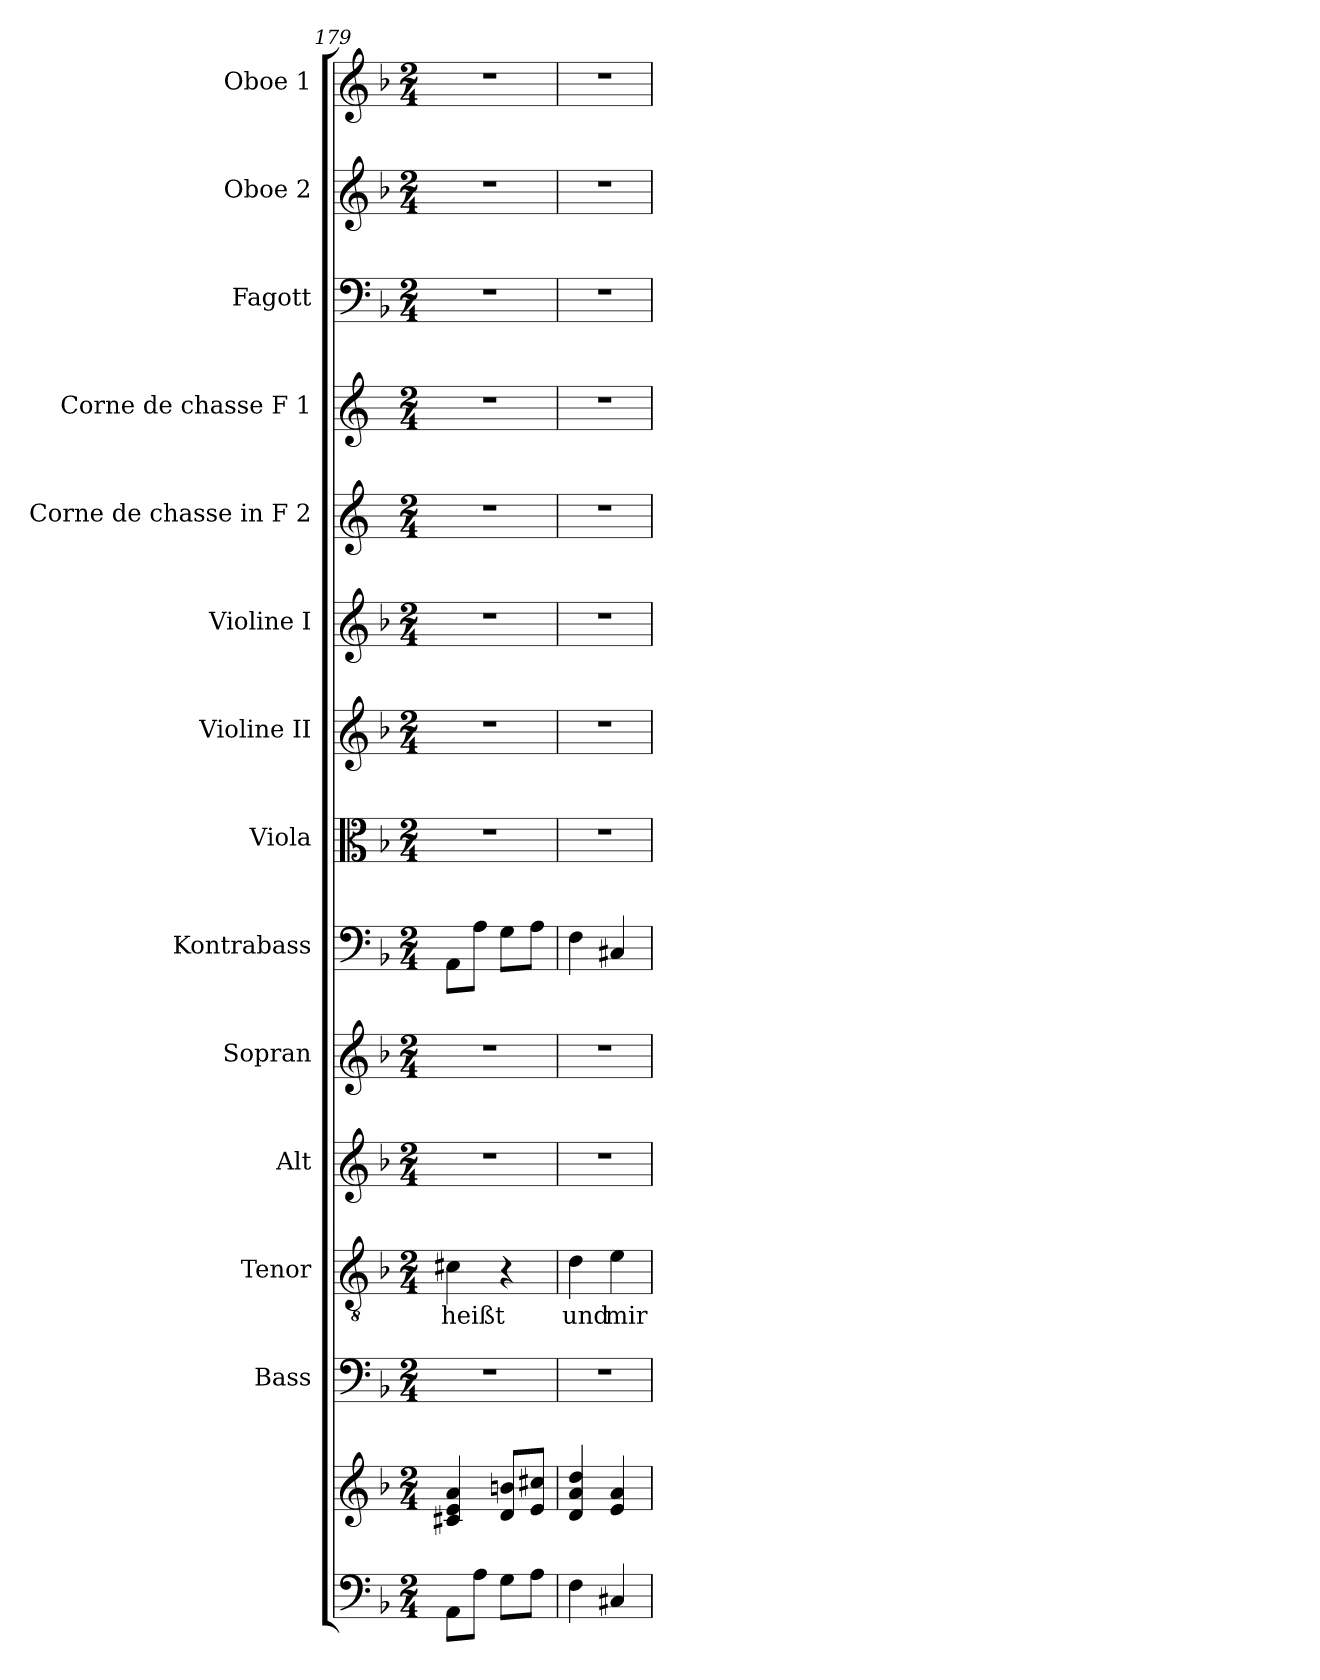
**kern	**kern	**kern	**kern	**text	**kern	**kern	**kern	**kern	**kern	**kern	**kern	**kern	**kern	**kern	**kern
*part14	*part14	*part13	*part12	*part12	*part11	*part10	*part9	*part8	*part7	*part6	*part5	*part4	*part3	*part2	*part1
*staff15	*staff14	*staff13	*staff12	*staff12	*staff11	*staff10	*staff9	*staff8	*staff7	*staff6	*staff5	*staff4	*staff3	*staff2	*staff1
*	*	*I"Bass	*I"Tenor	*	*I"Alt	*I"Sopran	*I"Kontrabass	*I"Viola	*I"Violine II	*I"Violine I	*I"Corne de chasse in F 2	*I"Corne de chasse F 1	*I"Fagott	*I"Oboe 2	*I"Oboe 1
*	*	*I'B.	*I'T.	*	*I'A.	*I'S.	*I'Kb.	*I'Vla.	*I'Vl. II	*I'Vl. I	*	*	*I'Fg.	*I'Ob. 2	*I'Ob. 1
*clefF4	*clefG2	*clefF4	*clefGv2	*	*clefG2	*clefG2	*clefF4	*clefC3	*clefG2	*clefG2	*clefG2	*clefG2	*clefF4	*clefG2	*clefG2
*	*	*	*	*	*	*	*ITrd7c12	*	*	*	*ITrd4c7	*ITrd4c7	*	*	*
*k[b-]	*k[b-]	*k[b-]	*k[b-]	*	*k[b-]	*k[b-]	*k[b-]	*k[b-]	*k[b-]	*k[b-]	*k[b-]	*k[b-]	*k[b-]	*k[b-]	*k[b-]
*F:	*F:	*F:	*F:	*	*F:	*F:	*F:	*F:	*F:	*F:	*F:	*F:	*F:	*F:	*F:
*M2/4	*M2/4	*M2/4	*M2/4	*	*M2/4	*M2/4	*M2/4	*M2/4	*M2/4	*M2/4	*M2/4	*M2/4	*M2/4	*M2/4	*M2/4
=179	=179	=179	=179	=179	=179	=179	=179	=179	=179	=179	=179	=179	=179	=179	=179
!	!	!	!	!LO:LY:b	!	!	!	!	!	!	!	!	!	!	!
8AA\L	4c#X/ 4e/ 4a/	2r	4c#X\	heißt	2r	2r	8AAA\L	2r	2r	2r	2r	2r	2r	2r	2r
8A\J	.	.	.	.	.	.	8AA\J	.	.	.	.	.	.	.	.
8G\L	8d/ 8bn/L	.	4r	.	.	.	8GG\L	.	.	.	.	.	.	.	.
8A\J	8e/ 8cc#X/J	.	.	.	.	.	8AA\J	.	.	.	.	.	.	.	.
=180	=180	=180	=180	=180	=180	=180	=180	=180	=180	=180	=180	=180	=180	=180	=180
!	!	!	!	!LO:LY:b	!	!	!	!	!	!	!	!	!	!	!
4F\	4d/ 4a/ 4dd/	2r	4d\	und	2r	2r	4FF\	2r	2r	2r	2r	2r	2r	2r	2r
!	!	!	!	!LO:LY:b	!	!	!	!	!	!	!	!	!	!	!
4C#X/	4e/ 4a/	.	4e\	mir	.	.	4CC#X/	.	.	.	.	.	.	.	.
=	=	=	=	=	=	=	=	=	=	=	=	=	=	=	=
*-	*-	*-	*-	*-	*-	*-	*-	*-	*-	*-	*-	*-	*-	*-	*-
